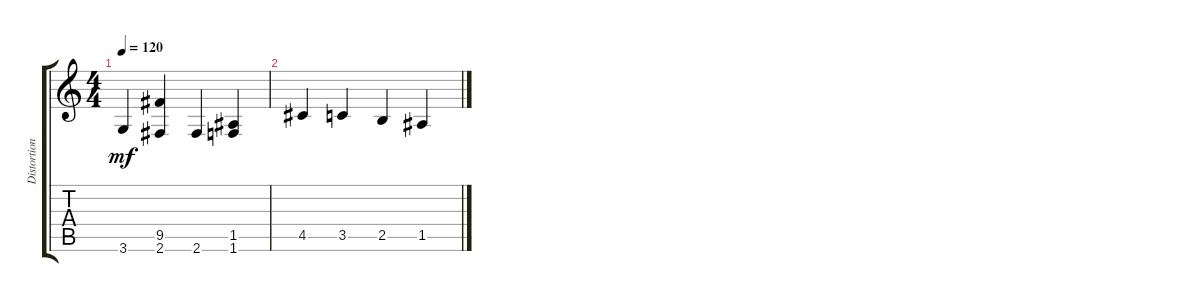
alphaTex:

\track ("Distortion Guitar" "Distortion") {instrument distortionguitar}
\staff {score tabs}
\tuning (E4 B3 G3 D3 A2 E2) {hide}
\ts (4 4)
\tempo 120
\clef g2
\ks c
3.6.4{dy mf instrument distortionguitar} (9.5 2.6).4 2.6.4 (1.5 1.6).4 |
4.5.4 3.5.4 2.5.4 1.5.4
